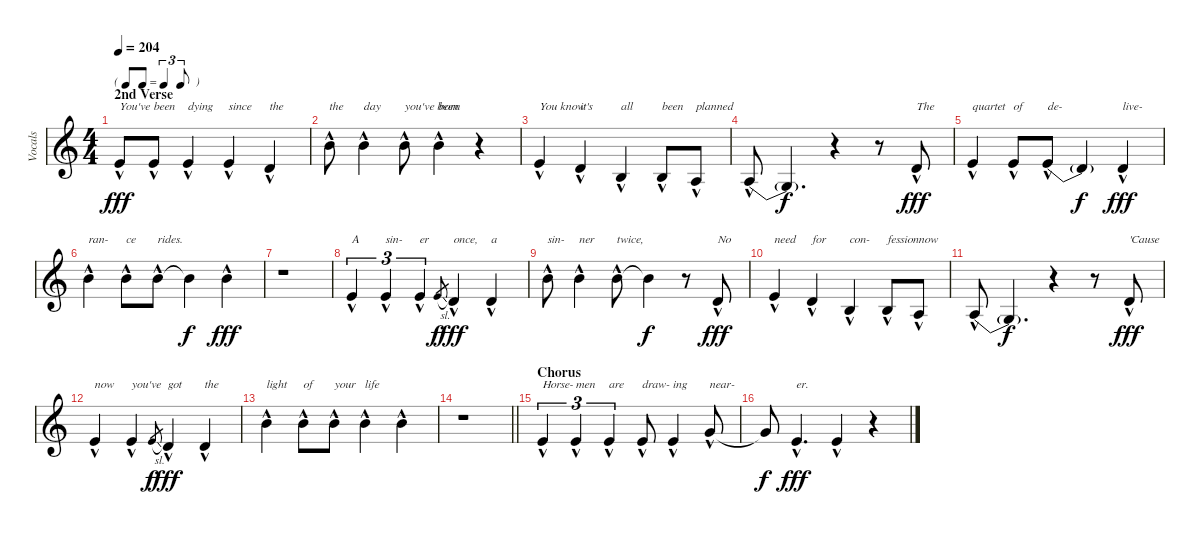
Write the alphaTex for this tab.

\track ("Vocals" "Vocals") {instrument synthbrass2}
\staff {score}
\tuning (E4 B3 G3 D3 A2 E2) {hide}
\ts (4 4)
\tf triplet8th
\section ("" "2nd Verse")
\tempo 204
\clef g2
\ks c
0.1{hac}.8{txt "You've" dy fff} 0.1{hac}.8{txt "been"} 0.1{hac}.4{txt "dying"} 0.1{hac}.4{txt "since"} 3.2{hac}.4{txt "the"} |
7.1{hac}.8{txt "the"} 7.1{hac}.4{txt "day"} 7.1{hac}.8{txt "you've been"} 7.1{hac}.4{txt "born"} r.4 |
5.2{hac}.4{txt "You know"} 3.2{hac}.4{txt "it's"} 0.2{hac}.4{txt "all"} 0.2{hac}.8{txt "been"} 2.3{hac}.8{txt "planned"} |
0.3{be (custom 0 4 20 4 40 0 60 0) hac}.8 0.3{t}.4{d dy f} r.4 r.8 3.2{hac}.8{txt "The" dy fff} |
0.1{hac}.4{txt "quartet"} 0.1{hac}.8{txt "of"} 3.2{be (custom 0 4 20 4 40 0 60 0) hac}.8{txt "de-"} 3.2{t}.4{dy f} 3.2{hac}.4{txt "live-" dy fff} |
7.1{hac}.4{txt "ran-"} 7.1{hac}.8{txt "ce"} 7.1{hac}.8{txt "rides."} 7.1{t}.4{dy f} 7.1{hac}.4{dy fff} |
r.1 |
0.1{hac}.4{tu (3 2) txt "A "} 0.1{hac}.4{tu (3 2) txt "sin-"} 0.1{hac}.4{tu (3 2) txt "er"} 5.2{sl}.8{gr dy f} 3.2{hac}.4{txt "once," dy fff} 3.2{hac}.4{txt "a"} |
7.1{hac}.8{txt "sin-"} 7.1{hac}.4{txt "ner"} 7.1{hac}.8{txt "twice,"} 7.1{t}.4{dy f} r.8 3.2{hac}.8{txt "No" dy fff} |
5.2{hac}.4{txt "need"} 3.2{hac}.4{txt "for"} 0.2{hac}.4{txt "con-"} 0.2{hac}.8{txt "fession"} 2.3{hac}.8{txt "now"} |
0.3{be (custom 0 4 20 4 40 0 60 0) hac}.8 0.3{t}.4{d dy f} r.4 r.8 3.2{hac}.8{txt "'Cause" dy fff} |
0.1{hac}.4{txt "now"} 0.1{hac}.4{txt "you've"} 5.2{sl}.8{gr dy f} 3.2{hac}.4{txt "got" dy fff} 3.2{hac}.4{txt "the"} |
7.1{hac}.4{txt "light"} 7.1{hac}.8{txt "of"} 7.1{hac}.8{txt "your"} 7.1{hac}.4{txt "life"} 7.1{hac}.4 |
\barLineRight lightlight
r.1 |
\section ("" "Chorus")
0.1{hac}.4{tu (3 2) txt "Horse-"} 0.1{hac}.4{tu (3 2) txt "men"} 0.1{hac}.4{tu (3 2) txt "are"} 0.1{hac}.8{txt "draw-"} 0.1{hac}.4{txt "ing"} 3.1{hac}.8{txt "near-"} |
3.1{t}.8{dy f} 5.2{hac}.4{d txt "er." dy fff} 5.2{hac}.4 r.4
